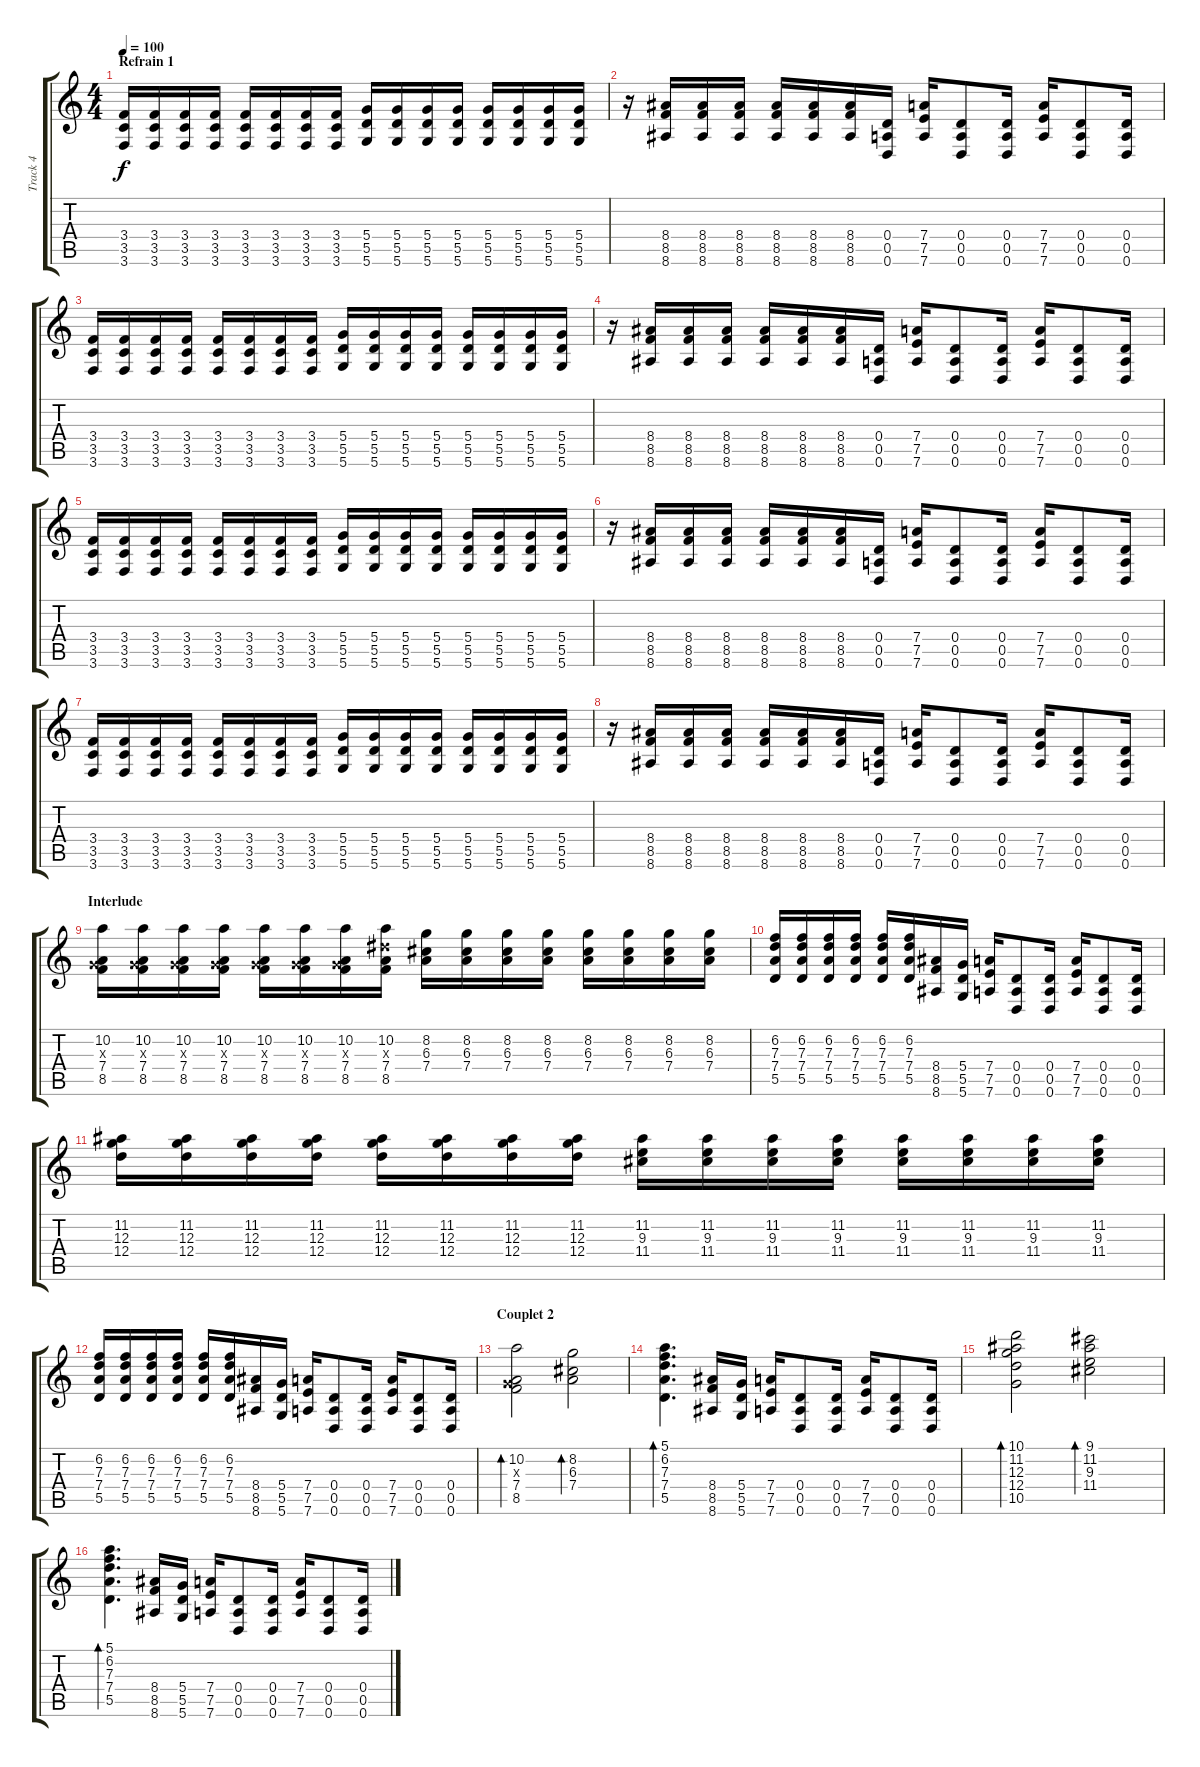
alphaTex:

\track ("Track 4" "Track 4") {instrument overdrivenguitar}
\staff {score tabs}
\tuning (E4 B3 G3 D3 A2 D2) {hide}
\ts (4 4)
\section ("" "Refrain 1")
\tempo 100
\clef g2
\ks c
(3.4 3.5 3.6).16{dy f} (3.4 3.5 3.6).16 (3.4 3.5 3.6).16 (3.4 3.5 3.6).16 (3.4 3.5 3.6).16 (3.4 3.5 3.6).16 (3.4 3.5 3.6).16 (3.4 3.5 3.6).16 (5.4 5.5 5.6).16 (5.4 5.5 5.6).16 (5.4 5.5 5.6).16 (5.4 5.5 5.6).16 (5.4 5.5 5.6).16 (5.4 5.5 5.6).16 (5.4 5.5 5.6).16 (5.4 5.5 5.6).16 |
r.16 (8.4 8.5 8.6).16 (8.4 8.5 8.6).16 (8.4 8.5 8.6).16 (8.4 8.5 8.6).16 (8.4 8.5 8.6).16 (8.4 8.5 8.6).16 (0.4 0.5 0.6).16 (7.4 7.5 7.6).16 (0.4 0.5 0.6).8 (0.4 0.5 0.6).16 (7.4 7.5 7.6).16 (0.4 0.5 0.6).8 (0.4 0.5 0.6).16 |
(3.4 3.5 3.6).16 (3.4 3.5 3.6).16 (3.4 3.5 3.6).16 (3.4 3.5 3.6).16 (3.4 3.5 3.6).16 (3.4 3.5 3.6).16 (3.4 3.5 3.6).16 (3.4 3.5 3.6).16 (5.4 5.5 5.6).16 (5.4 5.5 5.6).16 (5.4 5.5 5.6).16 (5.4 5.5 5.6).16 (5.4 5.5 5.6).16 (5.4 5.5 5.6).16 (5.4 5.5 5.6).16 (5.4 5.5 5.6).16 |
r.16 (8.4 8.5 8.6).16 (8.4 8.5 8.6).16 (8.4 8.5 8.6).16 (8.4 8.5 8.6).16 (8.4 8.5 8.6).16 (8.4 8.5 8.6).16 (0.4 0.5 0.6).16 (7.4 7.5 7.6).16 (0.4 0.5 0.6).8 (0.4 0.5 0.6).16 (7.4 7.5 7.6).16 (0.4 0.5 0.6).8 (0.4 0.5 0.6).16 |
(3.4 3.5 3.6).16 (3.4 3.5 3.6).16 (3.4 3.5 3.6).16 (3.4 3.5 3.6).16 (3.4 3.5 3.6).16 (3.4 3.5 3.6).16 (3.4 3.5 3.6).16 (3.4 3.5 3.6).16 (5.4 5.5 5.6).16 (5.4 5.5 5.6).16 (5.4 5.5 5.6).16 (5.4 5.5 5.6).16 (5.4 5.5 5.6).16 (5.4 5.5 5.6).16 (5.4 5.5 5.6).16 (5.4 5.5 5.6).16 |
r.16 (8.4 8.5 8.6).16 (8.4 8.5 8.6).16 (8.4 8.5 8.6).16 (8.4 8.5 8.6).16 (8.4 8.5 8.6).16 (8.4 8.5 8.6).16 (0.4 0.5 0.6).16 (7.4 7.5 7.6).16 (0.4 0.5 0.6).8 (0.4 0.5 0.6).16 (7.4 7.5 7.6).16 (0.4 0.5 0.6).8 (0.4 0.5 0.6).16 |
(3.4 3.5 3.6).16 (3.4 3.5 3.6).16 (3.4 3.5 3.6).16 (3.4 3.5 3.6).16 (3.4 3.5 3.6).16 (3.4 3.5 3.6).16 (3.4 3.5 3.6).16 (3.4 3.5 3.6).16 (5.4 5.5 5.6).16 (5.4 5.5 5.6).16 (5.4 5.5 5.6).16 (5.4 5.5 5.6).16 (5.4 5.5 5.6).16 (5.4 5.5 5.6).16 (5.4 5.5 5.6).16 (5.4 5.5 5.6).16 |
r.16 (8.4 8.5 8.6).16 (8.4 8.5 8.6).16 (8.4 8.5 8.6).16 (8.4 8.5 8.6).16 (8.4 8.5 8.6).16 (8.4 8.5 8.6).16 (0.4 0.5 0.6).16 (7.4 7.5 7.6).16 (0.4 0.5 0.6).8 (0.4 0.5 0.6).16 (7.4 7.5 7.6).16 (0.4 0.5 0.6).8 (0.4 0.5 0.6).16 |
\section ("" "Interlude")
(10.2 0.3{x} 7.4 8.5).16 (10.2 0.3{x} 7.4 8.5).16 (10.2 0.3{x} 7.4 8.5).16 (10.2 0.3{x} 7.4 8.5).16 (10.2 0.3{x} 7.4 8.5).16 (10.2 0.3{x} 7.4 8.5).16 (10.2 0.3{x} 7.4 8.5).16 (10.2 8.3{x} 7.4 8.5).16 (8.2 6.3 7.4).16 (8.2 6.3 7.4).16 (8.2 6.3 7.4).16 (8.2 6.3 7.4).16 (8.2 6.3 7.4).16 (8.2 6.3 7.4).16 (8.2 6.3 7.4).16 (8.2 6.3 7.4).16 |
(6.2 7.3 7.4 5.5).16 (6.2 7.3 7.4 5.5).16 (6.2 7.3 7.4 5.5).16 (6.2 7.3 7.4 5.5).16 (6.2 7.3 7.4 5.5).16 (6.2 7.3 7.4 5.5).16 (8.4 8.5 8.6).16 (5.4 5.5 5.6).16 (7.4 7.5 7.6).16 (0.4 0.5 0.6).8 (0.4 0.5 0.6).16 (7.4 7.5 7.6).16 (0.4 0.5 0.6).8 (0.4 0.5 0.6).16 |
(11.2 12.3 12.4).16 (11.2 12.3 12.4).16 (11.2 12.3 12.4).16 (11.2 12.3 12.4).16 (11.2 12.3 12.4).16 (11.2 12.3 12.4).16 (11.2 12.3 12.4).16 (11.2 12.3 12.4).16 (11.2 9.3 11.4).16 (11.2 9.3 11.4).16 (11.2 9.3 11.4).16 (11.2 9.3 11.4).16 (11.2 9.3 11.4).16 (11.2 9.3 11.4).16 (11.2 9.3 11.4).16 (11.2 9.3 11.4).16 |
(6.2 7.3 7.4 5.5).16 (6.2 7.3 7.4 5.5).16 (6.2 7.3 7.4 5.5).16 (6.2 7.3 7.4 5.5).16 (6.2 7.3 7.4 5.5).16 (6.2 7.3 7.4 5.5).16 (8.4 8.5 8.6).16 (5.4 5.5 5.6).16 (7.4 7.5 7.6).16 (0.4 0.5 0.6).8 (0.4 0.5 0.6).16 (7.4 7.5 7.6).16 (0.4 0.5 0.6).8 (0.4 0.5 0.6).16 |
\section ("" "Couplet 2")
(10.2 0.3{x} 7.4 8.5).2{bd 120} (8.2 6.3 7.4).2{bd 120} |
(5.1 6.2 7.3 7.4 5.5).4{d bd 120} (8.4 8.5 8.6).16 (5.4 5.5 5.6).16 (7.4 7.5 7.6).16 (0.4 0.5 0.6).8 (0.4 0.5 0.6).16 (7.4 7.5 7.6).16 (0.4 0.5 0.6).8 (0.4 0.5 0.6).16 |
(10.1 11.2 12.3 12.4 10.5).2{bd 120} (9.1 11.2 9.3 11.4).2{bd 120} |
(5.1 6.2 7.3 7.4 5.5).4{d bd 120} (8.4 8.5 8.6).16 (5.4 5.5 5.6).16 (7.4 7.5 7.6).16 (0.4 0.5 0.6).8 (0.4 0.5 0.6).16 (7.4 7.5 7.6).16 (0.4 0.5 0.6).8 (0.4 0.5 0.6).16
